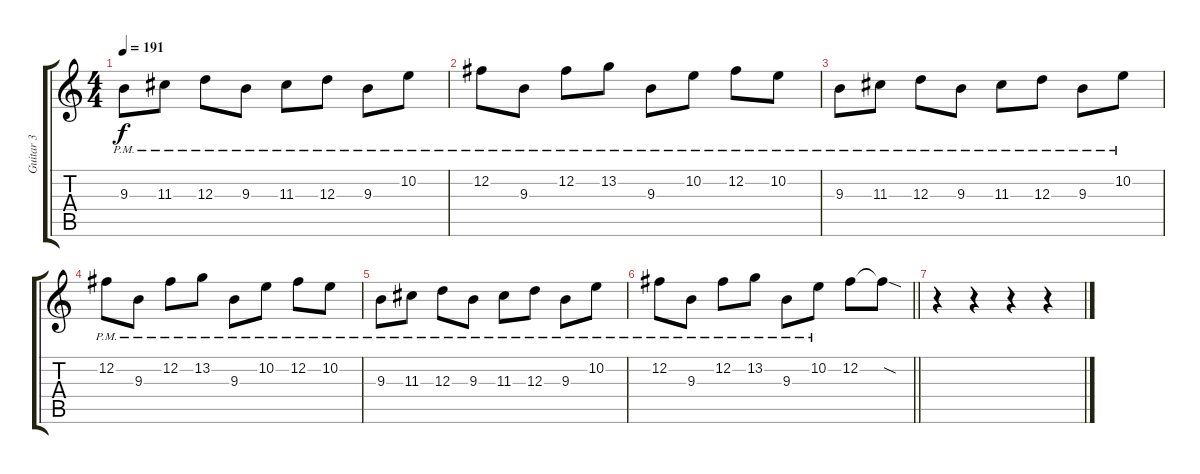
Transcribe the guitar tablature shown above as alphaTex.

\track ("Guitar 3" "Guitar 3") {instrument distortionguitar}
\staff {score tabs}
\tuning (B3 Gb3 D3 A2 E2 B1) {hide}
\ts (4 4)
\tempo 191
\clef g2
\ks c
9.3{pm}.8{dy f} 11.3{pm}.8 12.3{pm}.8 9.3{pm}.8 11.3{pm}.8 12.3{pm}.8 9.3{pm}.8 10.2{pm}.8 |
12.2{pm}.8 9.3{pm}.8 12.2{pm}.8 13.2{pm}.8 9.3{pm}.8 10.2{pm}.8 12.2{pm}.8 10.2{pm}.8 |
9.3{pm}.8 11.3{pm}.8 12.3{pm}.8 9.3{pm}.8 11.3{pm}.8 12.3{pm}.8 9.3{pm}.8 10.2{pm}.8 |
12.2{pm}.8 9.3{pm}.8 12.2{pm}.8 13.2{pm}.8 9.3{pm}.8 10.2{pm}.8 12.2{pm}.8 10.2{pm}.8 |
9.3{pm}.8 11.3{pm}.8 12.3{pm}.8 9.3{pm}.8 11.3{pm}.8 12.3{pm}.8 9.3{pm}.8 10.2{pm}.8 |
\barLineRight lightlight
12.2{pm}.8 9.3{pm}.8 12.2{pm}.8 13.2{pm}.8 9.3{pm}.8 10.2{pm}.8 12.2.8 12.2{sod t}.8 |
r.4 r.4 r.4 r.4
